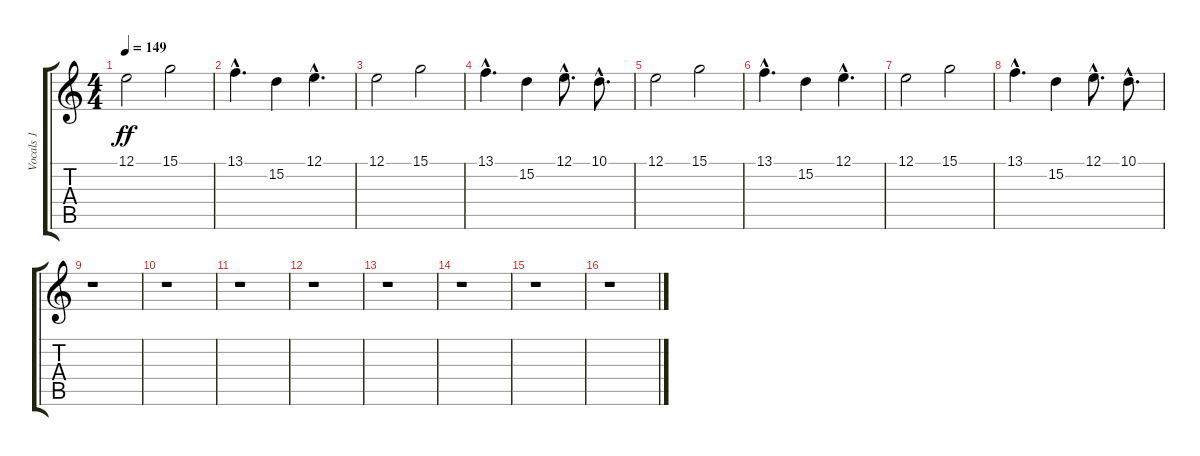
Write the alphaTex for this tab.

\track ("Vocals 1" "Vocals 1") {instrument flute}
\staff {score tabs}
\tuning (E4 B3 G3 D3 A2 E2) {hide}
\ts (4 4)
\tempo 149
\clef g2
\ks c
12.1.2{dy ff} 15.1.2 |
13.1{hac}.4{d} 15.2.4 12.1{hac}.4{d} |
12.1.2 15.1.2 |
13.1{hac}.4{d} 15.2.4 12.1{hac}.8{d} 10.1{hac}.8{d} |
12.1.2 15.1.2 |
13.1{hac}.4{d} 15.2.4 12.1{hac}.4{d} |
12.1.2 15.1.2 |
13.1{hac}.4{d} 15.2.4 12.1{hac}.8{d} 10.1{hac}.8{d} |
r.1 |
r.1 |
r.1 |
r.1 |
r.1 |
r.1 |
r.1 |
r.1
